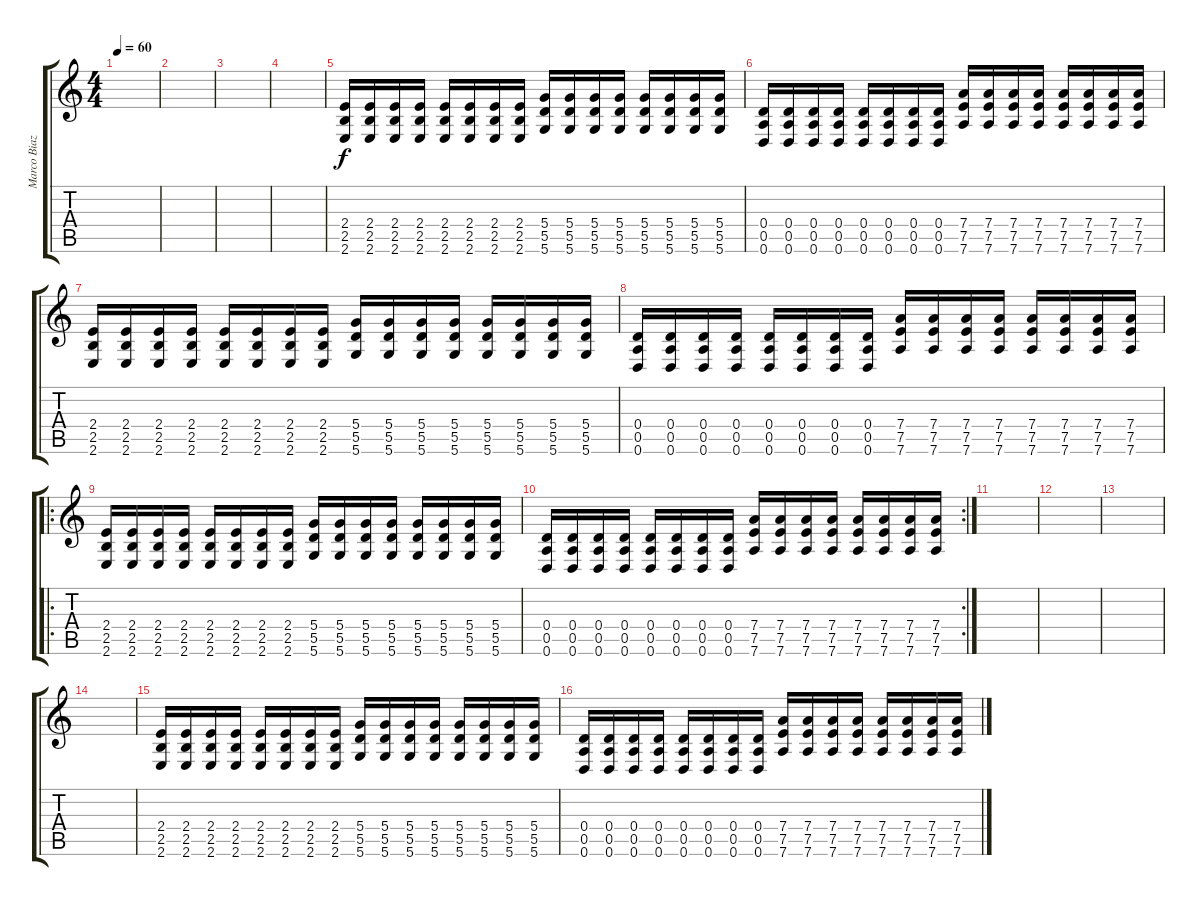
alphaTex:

\track ("Marco Biazzi" "Marco Biaz") {instrument overdrivenguitar}
\staff {score tabs}
\tuning (E4 B3 G3 D3 A2 D2) {hide}
\ts (4 4)
\tempo 60
\clef g2
\ks c
|
|
|
|
(2.4 2.5 2.6).16 (2.4 2.5 2.6).16 (2.4 2.5 2.6).16 (2.4 2.5 2.6).16 (2.4 2.5 2.6).16 (2.4 2.5 2.6).16 (2.4 2.5 2.6).16 (2.4 2.5 2.6).16 (5.4 5.5 5.6).16 (5.4 5.5 5.6).16 (5.4 5.5 5.6).16 (5.4 5.5 5.6).16 (5.4 5.5 5.6).16 (5.4 5.5 5.6).16 (5.4 5.5 5.6).16 (5.4 5.5 5.6).16 |
(0.4 0.5 0.6).16 (0.4 0.5 0.6).16 (0.4 0.5 0.6).16 (0.4 0.5 0.6).16 (0.4 0.5 0.6).16 (0.4 0.5 0.6).16 (0.4 0.5 0.6).16 (0.4 0.5 0.6).16 (7.4 7.5 7.6).16 (7.4 7.5 7.6).16 (7.4 7.5 7.6).16 (7.4 7.5 7.6).16 (7.4 7.5 7.6).16 (7.4 7.5 7.6).16 (7.4 7.5 7.6).16 (7.4 7.5 7.6).16 |
(2.4 2.5 2.6).16 (2.4 2.5 2.6).16 (2.4 2.5 2.6).16 (2.4 2.5 2.6).16 (2.4 2.5 2.6).16 (2.4 2.5 2.6).16 (2.4 2.5 2.6).16 (2.4 2.5 2.6).16 (5.4 5.5 5.6).16 (5.4 5.5 5.6).16 (5.4 5.5 5.6).16 (5.4 5.5 5.6).16 (5.4 5.5 5.6).16 (5.4 5.5 5.6).16 (5.4 5.5 5.6).16 (5.4 5.5 5.6).16 |
(0.4 0.5 0.6).16 (0.4 0.5 0.6).16 (0.4 0.5 0.6).16 (0.4 0.5 0.6).16 (0.4 0.5 0.6).16 (0.4 0.5 0.6).16 (0.4 0.5 0.6).16 (0.4 0.5 0.6).16 (7.4 7.5 7.6).16 (7.4 7.5 7.6).16 (7.4 7.5 7.6).16 (7.4 7.5 7.6).16 (7.4 7.5 7.6).16 (7.4 7.5 7.6).16 (7.4 7.5 7.6).16 (7.4 7.5 7.6).16 |
\ro
(2.4 2.5 2.6).16 (2.4 2.5 2.6).16 (2.4 2.5 2.6).16 (2.4 2.5 2.6).16 (2.4 2.5 2.6).16 (2.4 2.5 2.6).16 (2.4 2.5 2.6).16 (2.4 2.5 2.6).16 (5.4 5.5 5.6).16 (5.4 5.5 5.6).16 (5.4 5.5 5.6).16 (5.4 5.5 5.6).16 (5.4 5.5 5.6).16 (5.4 5.5 5.6).16 (5.4 5.5 5.6).16 (5.4 5.5 5.6).16 |
\rc 2
(0.4 0.5 0.6).16 (0.4 0.5 0.6).16 (0.4 0.5 0.6).16 (0.4 0.5 0.6).16 (0.4 0.5 0.6).16 (0.4 0.5 0.6).16 (0.4 0.5 0.6).16 (0.4 0.5 0.6).16 (7.4 7.5 7.6).16 (7.4 7.5 7.6).16 (7.4 7.5 7.6).16 (7.4 7.5 7.6).16 (7.4 7.5 7.6).16 (7.4 7.5 7.6).16 (7.4 7.5 7.6).16 (7.4 7.5 7.6).16 |
|
|
|
|
(2.4 2.5 2.6).16 (2.4 2.5 2.6).16 (2.4 2.5 2.6).16 (2.4 2.5 2.6).16 (2.4 2.5 2.6).16 (2.4 2.5 2.6).16 (2.4 2.5 2.6).16 (2.4 2.5 2.6).16 (5.4 5.5 5.6).16 (5.4 5.5 5.6).16 (5.4 5.5 5.6).16 (5.4 5.5 5.6).16 (5.4 5.5 5.6).16 (5.4 5.5 5.6).16 (5.4 5.5 5.6).16 (5.4 5.5 5.6).16 |
(0.4 0.5 0.6).16 (0.4 0.5 0.6).16 (0.4 0.5 0.6).16 (0.4 0.5 0.6).16 (0.4 0.5 0.6).16 (0.4 0.5 0.6).16 (0.4 0.5 0.6).16 (0.4 0.5 0.6).16 (7.4 7.5 7.6).16 (7.4 7.5 7.6).16 (7.4 7.5 7.6).16 (7.4 7.5 7.6).16 (7.4 7.5 7.6).16 (7.4 7.5 7.6).16 (7.4 7.5 7.6).16 (7.4 7.5 7.6).16
